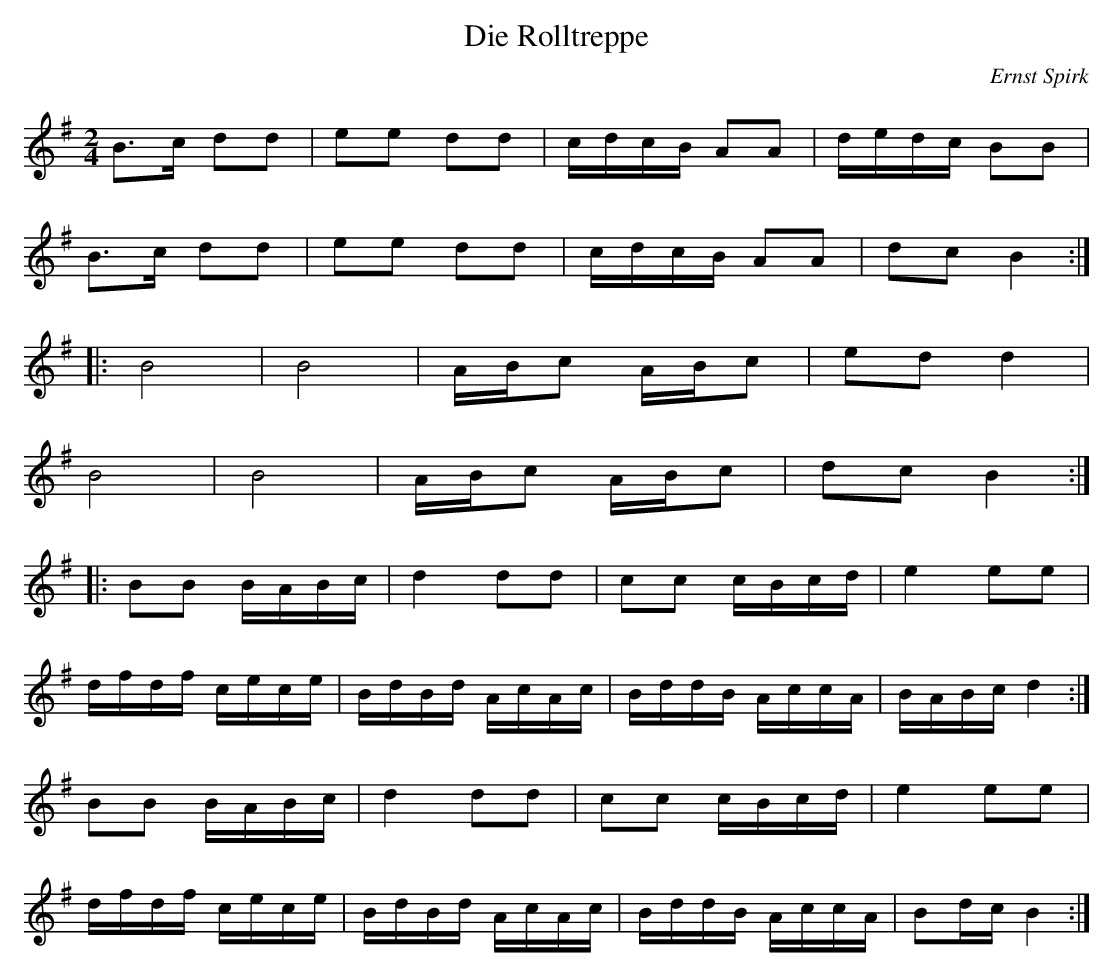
X:1
T:Die Rolltreppe
C:Ernst Spirk
M:2/4
L:1/16
K:G
B3c d2d2|e2e2 d2d2|cdcB A2A2|dedc B2B2|
B3c d2d2|e2e2 d2d2|cdcB A2A2|d2c2B4:|
|:B8|B8|ABc2 ABc2|e2d2d4|
B8|B8|ABc2 ABc2|d2c2B4:|
|:B2B2 BABc|d4d2d2|c2c2 cBcd|e4e2e2|
dfdf cece|BdBd AcAc|BddB AccA|BABcd4:|
B2B2 BABc|d4d2d2|c2c2 cBcd|e4e2e2|
dfdf cece|BdBd AcAc|BddB AccA|B2dcB4:|
